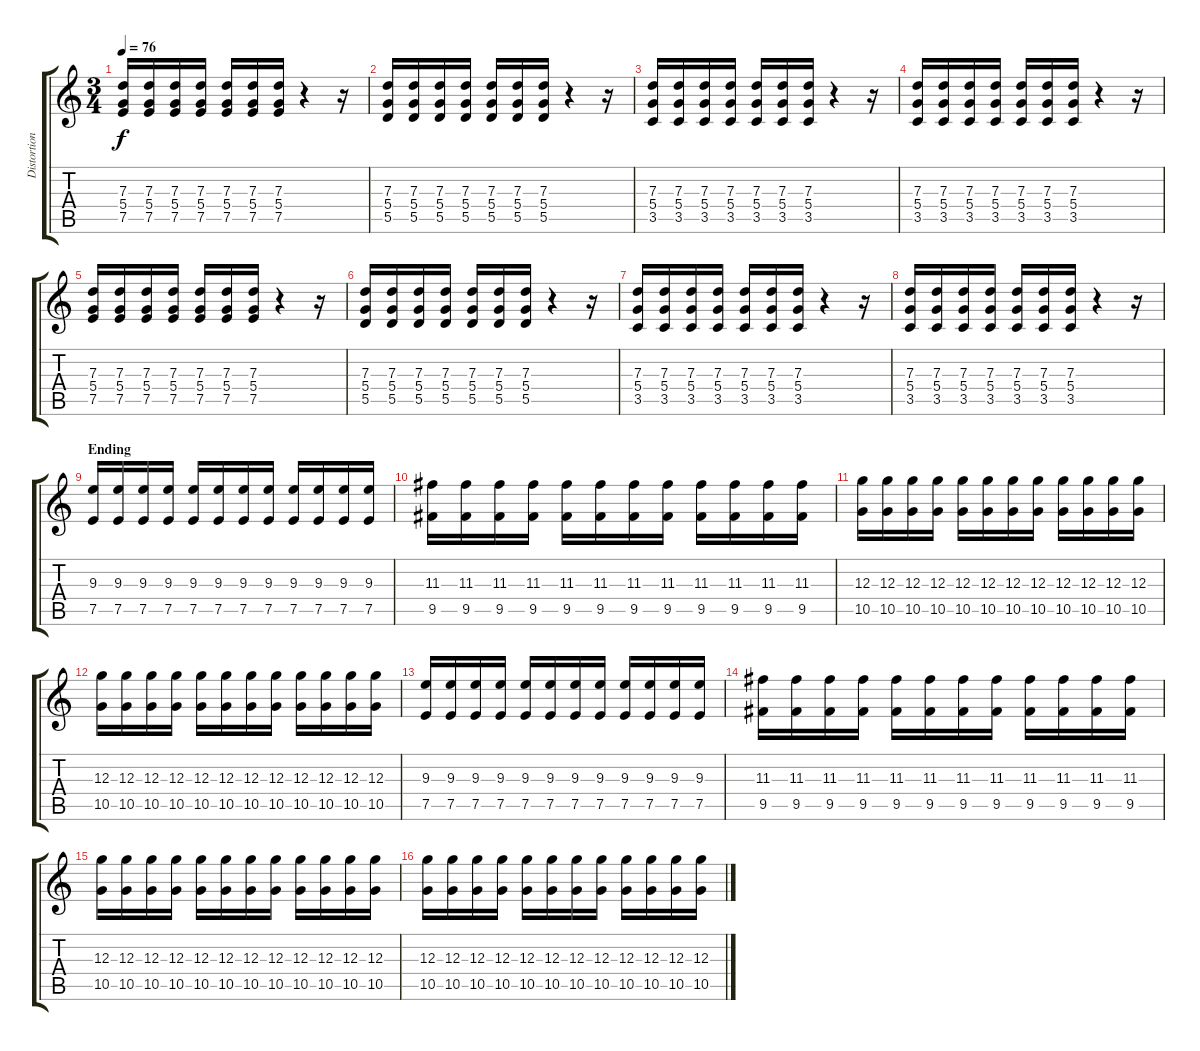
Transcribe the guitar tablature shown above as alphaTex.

\track ("Distortion Guitar 2" "Distortion") {instrument distortionguitar}
\staff {score tabs}
\tuning (E4 B3 G3 D3 A2 E2) {hide}
\ts (3 4)
\tempo 76
\clef g2
\ks c
(7.3 5.4 7.5).16{dy f} (7.3 5.4 7.5).16 (7.3 5.4 7.5).16 (7.3 5.4 7.5).16 (7.3 5.4 7.5).16 (7.3 5.4 7.5).16 (7.3 5.4 7.5).16 r.4 r.16 |
(7.3 5.4 5.5).16 (7.3 5.4 5.5).16 (7.3 5.4 5.5).16 (7.3 5.4 5.5).16 (7.3 5.4 5.5).16 (7.3 5.4 5.5).16 (7.3 5.4 5.5).16 r.4 r.16 |
(7.3 5.4 3.5).16 (7.3 5.4 3.5).16 (7.3 5.4 3.5).16 (7.3 5.4 3.5).16 (7.3 5.4 3.5).16 (7.3 5.4 3.5).16 (7.3 5.4 3.5).16 r.4 r.16 |
(7.3 5.4 3.5).16 (7.3 5.4 3.5).16 (7.3 5.4 3.5).16 (7.3 5.4 3.5).16 (7.3 5.4 3.5).16 (7.3 5.4 3.5).16 (7.3 5.4 3.5).16 r.4 r.16 |
(7.3 5.4 7.5).16 (7.3 5.4 7.5).16 (7.3 5.4 7.5).16 (7.3 5.4 7.5).16 (7.3 5.4 7.5).16 (7.3 5.4 7.5).16 (7.3 5.4 7.5).16 r.4 r.16 |
(7.3 5.4 5.5).16 (7.3 5.4 5.5).16 (7.3 5.4 5.5).16 (7.3 5.4 5.5).16 (7.3 5.4 5.5).16 (7.3 5.4 5.5).16 (7.3 5.4 5.5).16 r.4 r.16 |
(7.3 5.4 3.5).16 (7.3 5.4 3.5).16 (7.3 5.4 3.5).16 (7.3 5.4 3.5).16 (7.3 5.4 3.5).16 (7.3 5.4 3.5).16 (7.3 5.4 3.5).16 r.4 r.16 |
(7.3 5.4 3.5).16 (7.3 5.4 3.5).16 (7.3 5.4 3.5).16 (7.3 5.4 3.5).16 (7.3 5.4 3.5).16 (7.3 5.4 3.5).16 (7.3 5.4 3.5).16 r.4 r.16 |
\section ("" "Ending")
(9.3 7.5).16 (9.3 7.5).16 (9.3 7.5).16 (9.3 7.5).16 (9.3 7.5).16 (9.3 7.5).16 (9.3 7.5).16 (9.3 7.5).16 (9.3 7.5).16 (9.3 7.5).16 (9.3 7.5).16 (9.3 7.5).16 |
(11.3 9.5).16 (11.3 9.5).16 (11.3 9.5).16 (11.3 9.5).16 (11.3 9.5).16 (11.3 9.5).16 (11.3 9.5).16 (11.3 9.5).16 (11.3 9.5).16 (11.3 9.5).16 (11.3 9.5).16 (11.3 9.5).16 |
(12.3 10.5).16 (12.3 10.5).16 (12.3 10.5).16 (12.3 10.5).16 (12.3 10.5).16 (12.3 10.5).16 (12.3 10.5).16 (12.3 10.5).16 (12.3 10.5).16 (12.3 10.5).16 (12.3 10.5).16 (12.3 10.5).16 |
(12.3 10.5).16 (12.3 10.5).16 (12.3 10.5).16 (12.3 10.5).16 (12.3 10.5).16 (12.3 10.5).16 (12.3 10.5).16 (12.3 10.5).16 (12.3 10.5).16 (12.3 10.5).16 (12.3 10.5).16 (12.3 10.5).16 |
(9.3 7.5).16 (9.3 7.5).16 (9.3 7.5).16 (9.3 7.5).16 (9.3 7.5).16 (9.3 7.5).16 (9.3 7.5).16 (9.3 7.5).16 (9.3 7.5).16 (9.3 7.5).16 (9.3 7.5).16 (9.3 7.5).16 |
(11.3 9.5).16 (11.3 9.5).16 (11.3 9.5).16 (11.3 9.5).16 (11.3 9.5).16 (11.3 9.5).16 (11.3 9.5).16 (11.3 9.5).16 (11.3 9.5).16 (11.3 9.5).16 (11.3 9.5).16 (11.3 9.5).16 |
(12.3 10.5).16 (12.3 10.5).16 (12.3 10.5).16 (12.3 10.5).16 (12.3 10.5).16 (12.3 10.5).16 (12.3 10.5).16 (12.3 10.5).16 (12.3 10.5).16 (12.3 10.5).16 (12.3 10.5).16 (12.3 10.5).16 |
(12.3 10.5).16 (12.3 10.5).16 (12.3 10.5).16 (12.3 10.5).16 (12.3 10.5).16 (12.3 10.5).16 (12.3 10.5).16 (12.3 10.5).16 (12.3 10.5).16 (12.3 10.5).16 (12.3 10.5).16 (12.3 10.5).16
